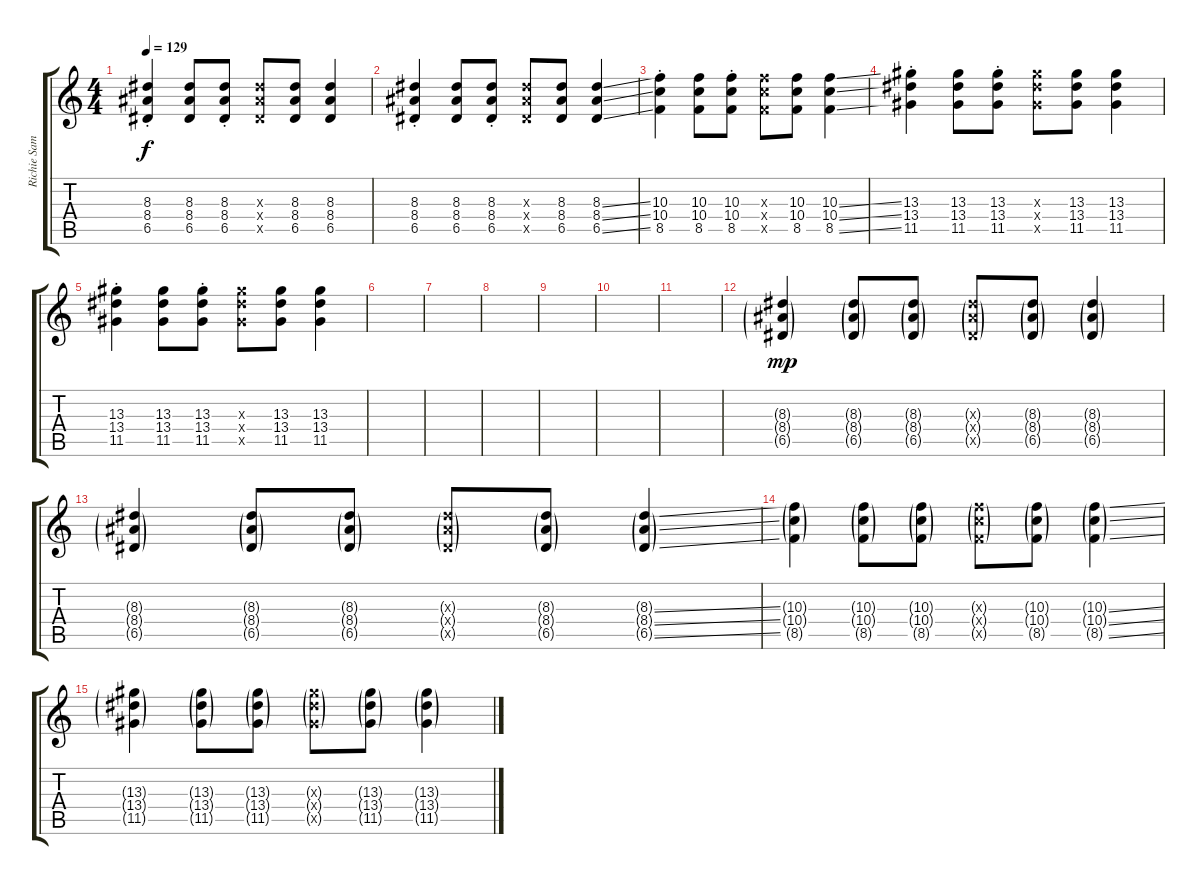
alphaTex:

\track ("Richie Sambora 2" "Richie Sam") {instrument distortionguitar}
\staff {score tabs}
\tuning (E4 B3 G3 D3 A2 E2) {hide}
\ts (4 4)
\tempo 129
\clef g2
\ks c
(8.3{st} 8.4{st} 6.5{st}).4{dy f} (8.3 8.4 6.5).8 (8.3{st} 8.4{st} 6.5{st}).8 (8.3{x} 8.4{x} 6.5{x}).8 (8.3 8.4 6.5).8 (8.3 8.4 6.5).4 |
(8.3{st} 8.4{st} 6.5{st}).4 (8.3 8.4 6.5).8 (8.3{st} 8.4{st} 6.5{st}).8 (8.3{x} 8.4{x} 6.5{x}).8 (8.3 8.4 6.5).8 (8.3{ss} 8.4{ss} 6.5{ss}).4 |
(10.3{st} 10.4{st} 8.5{st}).4 (10.3 10.4 8.5).8 (10.3{st} 10.4{st} 8.5{st}).8 (10.3{x} 10.4{x} 8.5{x}).8 (10.3 10.4 8.5).8 (10.3{ss} 10.4{ss} 8.5{ss}).4 |
(13.3{st} 13.4{st} 11.5{st}).4 (13.3 13.4 11.5).8 (13.3{st} 13.4{st} 11.5{st}).8 (13.3{x} 13.4{x} 11.5{x}).8 (13.3 13.4 11.5).8 (13.3 13.4 11.5).4 |
(13.3{st} 13.4{st} 11.5{st}).4 (13.3 13.4 11.5).8 (13.3{st} 13.4{st} 11.5{st}).8 (13.3{x} 13.4{x} 11.5{x}).8 (13.3 13.4 11.5).8 (13.3 13.4 11.5).4 |
|
|
|
|
|
|
(8.3{g} 8.4{g} 6.5{g}).4{dy mp} (8.3{g} 8.4{g} 6.5{g}).8 (8.3{g} 8.4{g} 6.5{g}).8 (8.3{g x} 8.4{g x} 6.5{g x}).8 (8.3{g} 8.4{g} 6.5{g}).8 (8.3{g} 8.4{g} 6.5{g}).4 |
(8.3{g} 8.4{g} 6.5{g}).4 (8.3{g} 8.4{g} 6.5{g}).8 (8.3{g} 8.4{g} 6.5{g}).8 (8.3{g x} 8.4{g x} 6.5{g x}).8 (8.3{g} 8.4{g} 6.5{g}).8 (8.3{ss g} 8.4{ss g} 6.5{ss g}).4 |
(10.3{g} 10.4{g} 8.5{g}).4 (10.3{g} 10.4{g} 8.5{g}).8 (10.3{g} 10.4{g} 8.5{g}).8 (10.3{g x} 10.4{g x} 8.5{g x}).8 (10.3{g} 10.4{g} 8.5{g}).8 (10.3{ss g} 10.4{ss g} 8.5{ss g}).4 |
(13.3{g} 13.4{g} 11.5{g}).4 (13.3{g} 13.4{g} 11.5{g}).8 (13.3{g} 13.4{g} 11.5{g}).8 (13.3{g x} 13.4{g x} 11.5{g x}).8 (13.3{g} 13.4{g} 11.5{g}).8 (13.3{g} 13.4{g} 11.5{g}).4
